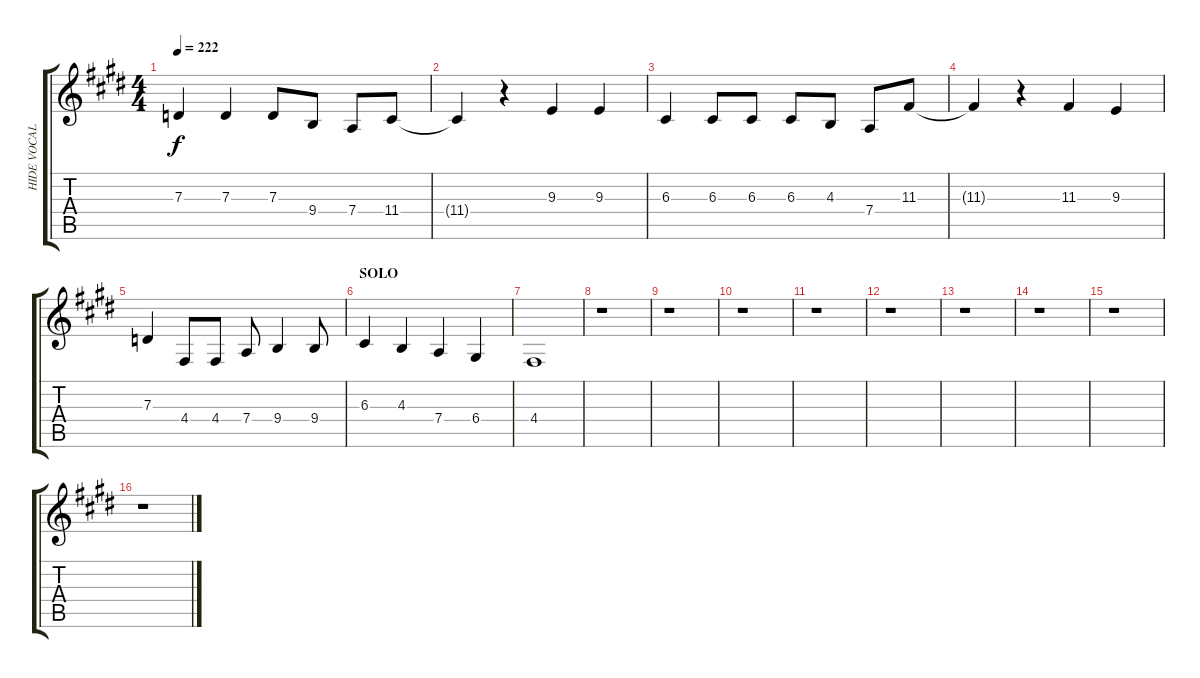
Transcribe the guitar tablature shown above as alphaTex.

\track ("HIDE VOCAL" "HIDE VOCAL") {instrument oboe}
\staff {score tabs}
\tuning (E4 B3 G3 D3 A2 E2) {hide}
\ts (4 4)
\tempo 222
\clef g2
\ks c#minor
7.3.4{dy f} 7.3.4 7.3.8 9.4.8 7.4.8 11.4.8 |
11.4{t}.4 r.4 9.3.4 9.3.4 |
6.3.4 6.3.8 6.3.8 6.3.8 4.3.8 7.4.8 11.3.8 |
11.3{t}.4 r.4 11.3.4 9.3.4 |
7.3.4 4.4.8 4.4.8 7.4.8 9.4.4 9.4.8 |
\section ("" "SOLO")
6.3.4 4.3.4 7.4.4 6.4.4 |
4.4.1 |
r.1 |
r.1 |
r.1 |
r.1 |
r.1 |
r.1 |
r.1 |
r.1 |
r.1
